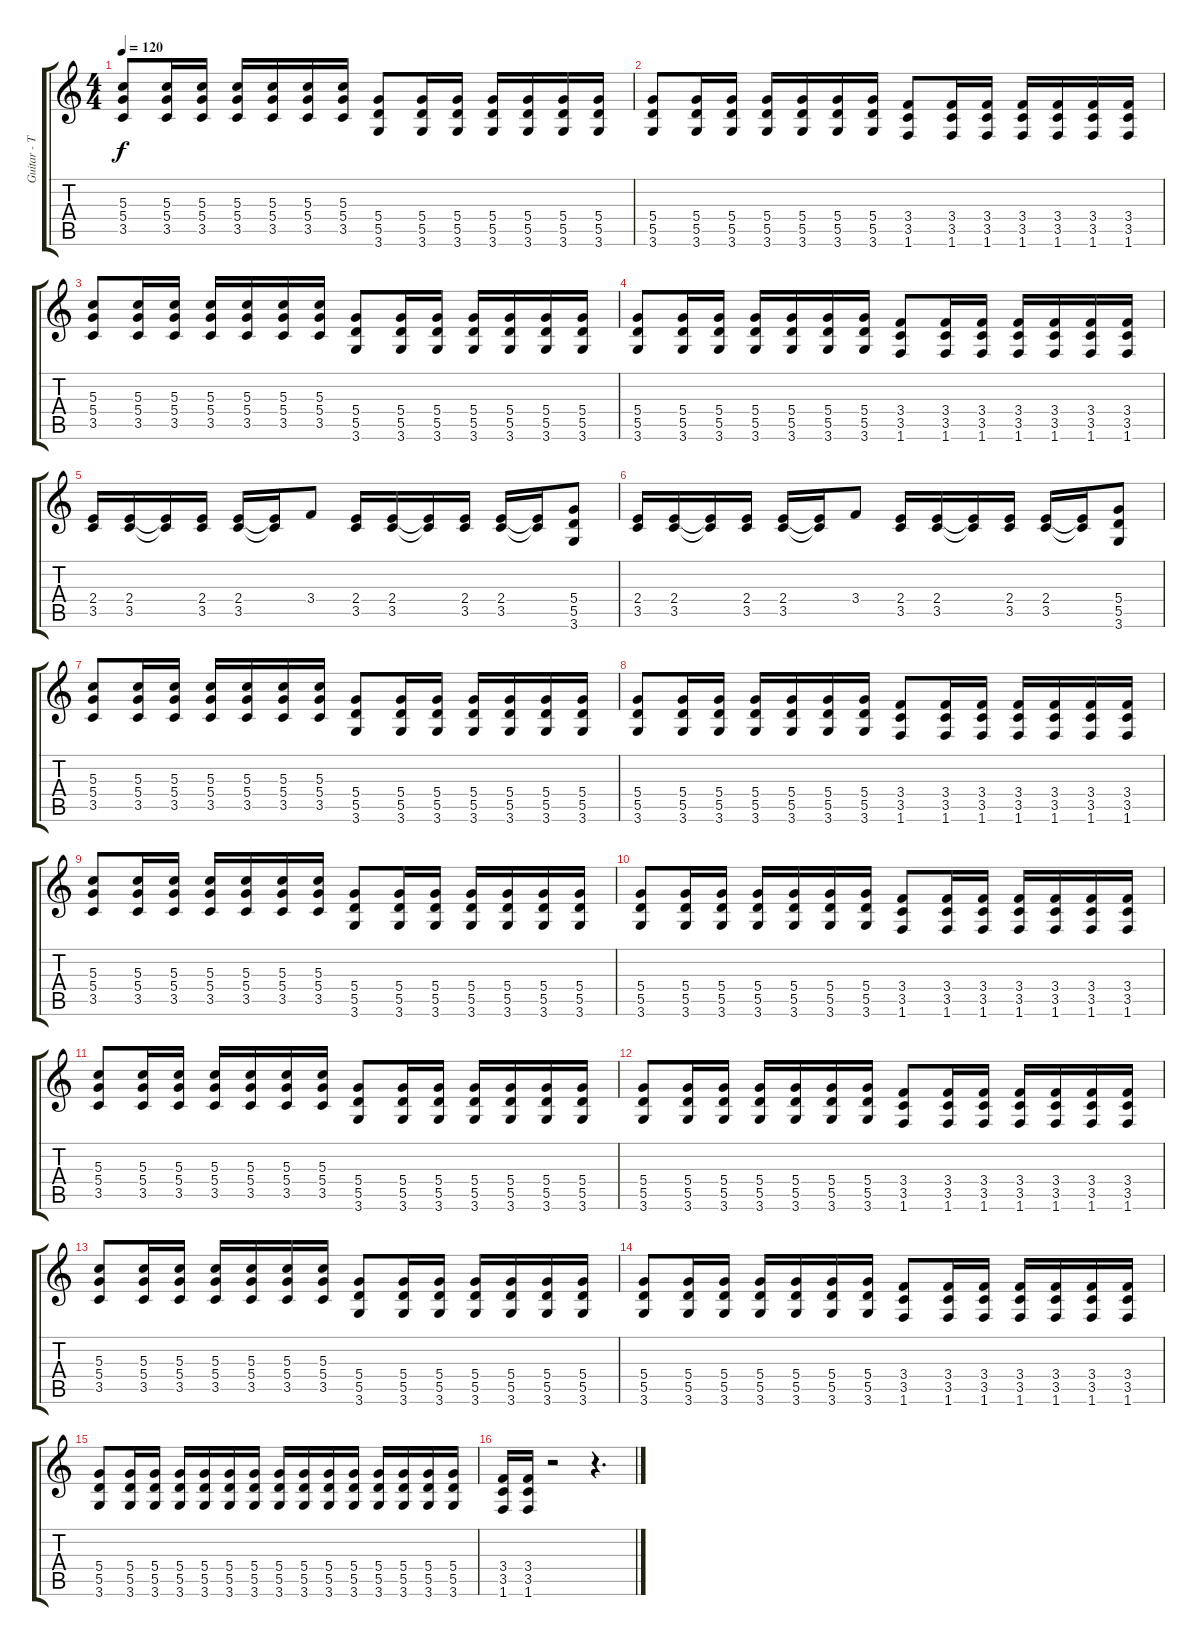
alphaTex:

\track ("Guitar - Tom Mattew Delonge" "Guitar - T") {instrument distortionguitar}
\staff {score tabs}
\tuning (E4 B3 G3 D3 A2 E2) {hide}
\ts (4 4)
\tempo 120
\clef g2
\ks c
(5.3 5.4 3.5).8{dy f} (5.3 5.4 3.5).16 (5.3 5.4 3.5).16 (5.3 5.4 3.5).16 (5.3 5.4 3.5).16 (5.3 5.4 3.5).16 (5.3 5.4 3.5).16 (5.4 5.5 3.6).8 (5.4 5.5 3.6).16 (5.4 5.5 3.6).16 (5.4 5.5 3.6).16 (5.4 5.5 3.6).16 (5.4 5.5 3.6).16 (5.4 5.5 3.6).16 |
(5.4 5.5 3.6).8 (5.4 5.5 3.6).16 (5.4 5.5 3.6).16 (5.4 5.5 3.6).16 (5.4 5.5 3.6).16 (5.4 5.5 3.6).16 (5.4 5.5 3.6).16 (3.4 3.5 1.6).8 (3.4 3.5 1.6).16 (3.4 3.5 1.6).16 (3.4 3.5 1.6).16 (3.4 3.5 1.6).16 (3.4 3.5 1.6).16 (3.4 3.5 1.6).16 |
(5.3 5.4 3.5).8 (5.3 5.4 3.5).16 (5.3 5.4 3.5).16 (5.3 5.4 3.5).16 (5.3 5.4 3.5).16 (5.3 5.4 3.5).16 (5.3 5.4 3.5).16 (5.4 5.5 3.6).8 (5.4 5.5 3.6).16 (5.4 5.5 3.6).16 (5.4 5.5 3.6).16 (5.4 5.5 3.6).16 (5.4 5.5 3.6).16 (5.4 5.5 3.6).16 |
(5.4 5.5 3.6).8 (5.4 5.5 3.6).16 (5.4 5.5 3.6).16 (5.4 5.5 3.6).16 (5.4 5.5 3.6).16 (5.4 5.5 3.6).16 (5.4 5.5 3.6).16 (3.4 3.5 1.6).8 (3.4 3.5 1.6).16 (3.4 3.5 1.6).16 (3.4 3.5 1.6).16 (3.4 3.5 1.6).16 (3.4 3.5 1.6).16 (3.4 3.5 1.6).16 |
(2.4 3.5).16 (2.4 3.5).16 (2.4{t} 3.5{t}).16 (2.4 3.5).16 (2.4 3.5).16 (2.4{t} 3.5{t}).16 3.4.8 (2.4 3.5).16 (2.4 3.5).16 (2.4{t} 3.5{t}).16 (2.4 3.5).16 (2.4 3.5).16 (2.4{t} 3.5{t}).16 (5.4 5.5 3.6).8 |
(2.4 3.5).16 (2.4 3.5).16 (2.4{t} 3.5{t}).16 (2.4 3.5).16 (2.4 3.5).16 (2.4{t} 3.5{t}).16 3.4.8 (2.4 3.5).16 (2.4 3.5).16 (2.4{t} 3.5{t}).16 (2.4 3.5).16 (2.4 3.5).16 (2.4{t} 3.5{t}).16 (5.4 5.5 3.6).8 |
(5.3 5.4 3.5).8 (5.3 5.4 3.5).16 (5.3 5.4 3.5).16 (5.3 5.4 3.5).16 (5.3 5.4 3.5).16 (5.3 5.4 3.5).16 (5.3 5.4 3.5).16 (5.4 5.5 3.6).8 (5.4 5.5 3.6).16 (5.4 5.5 3.6).16 (5.4 5.5 3.6).16 (5.4 5.5 3.6).16 (5.4 5.5 3.6).16 (5.4 5.5 3.6).16 |
(5.4 5.5 3.6).8 (5.4 5.5 3.6).16 (5.4 5.5 3.6).16 (5.4 5.5 3.6).16 (5.4 5.5 3.6).16 (5.4 5.5 3.6).16 (5.4 5.5 3.6).16 (3.4 3.5 1.6).8 (3.4 3.5 1.6).16 (3.4 3.5 1.6).16 (3.4 3.5 1.6).16 (3.4 3.5 1.6).16 (3.4 3.5 1.6).16 (3.4 3.5 1.6).16 |
(5.3 5.4 3.5).8 (5.3 5.4 3.5).16 (5.3 5.4 3.5).16 (5.3 5.4 3.5).16 (5.3 5.4 3.5).16 (5.3 5.4 3.5).16 (5.3 5.4 3.5).16 (5.4 5.5 3.6).8 (5.4 5.5 3.6).16 (5.4 5.5 3.6).16 (5.4 5.5 3.6).16 (5.4 5.5 3.6).16 (5.4 5.5 3.6).16 (5.4 5.5 3.6).16 |
(5.4 5.5 3.6).8 (5.4 5.5 3.6).16 (5.4 5.5 3.6).16 (5.4 5.5 3.6).16 (5.4 5.5 3.6).16 (5.4 5.5 3.6).16 (5.4 5.5 3.6).16 (3.4 3.5 1.6).8 (3.4 3.5 1.6).16 (3.4 3.5 1.6).16 (3.4 3.5 1.6).16 (3.4 3.5 1.6).16 (3.4 3.5 1.6).16 (3.4 3.5 1.6).16 |
(5.3 5.4 3.5).8 (5.3 5.4 3.5).16 (5.3 5.4 3.5).16 (5.3 5.4 3.5).16 (5.3 5.4 3.5).16 (5.3 5.4 3.5).16 (5.3 5.4 3.5).16 (5.4 5.5 3.6).8 (5.4 5.5 3.6).16 (5.4 5.5 3.6).16 (5.4 5.5 3.6).16 (5.4 5.5 3.6).16 (5.4 5.5 3.6).16 (5.4 5.5 3.6).16 |
(5.4 5.5 3.6).8 (5.4 5.5 3.6).16 (5.4 5.5 3.6).16 (5.4 5.5 3.6).16 (5.4 5.5 3.6).16 (5.4 5.5 3.6).16 (5.4 5.5 3.6).16 (3.4 3.5 1.6).8 (3.4 3.5 1.6).16 (3.4 3.5 1.6).16 (3.4 3.5 1.6).16 (3.4 3.5 1.6).16 (3.4 3.5 1.6).16 (3.4 3.5 1.6).16 |
(5.3 5.4 3.5).8 (5.3 5.4 3.5).16 (5.3 5.4 3.5).16 (5.3 5.4 3.5).16 (5.3 5.4 3.5).16 (5.3 5.4 3.5).16 (5.3 5.4 3.5).16 (5.4 5.5 3.6).8 (5.4 5.5 3.6).16 (5.4 5.5 3.6).16 (5.4 5.5 3.6).16 (5.4 5.5 3.6).16 (5.4 5.5 3.6).16 (5.4 5.5 3.6).16 |
(5.4 5.5 3.6).8 (5.4 5.5 3.6).16 (5.4 5.5 3.6).16 (5.4 5.5 3.6).16 (5.4 5.5 3.6).16 (5.4 5.5 3.6).16 (5.4 5.5 3.6).16 (3.4 3.5 1.6).8 (3.4 3.5 1.6).16 (3.4 3.5 1.6).16 (3.4 3.5 1.6).16 (3.4 3.5 1.6).16 (3.4 3.5 1.6).16 (3.4 3.5 1.6).16 |
(5.4 5.5 3.6).8 (5.4 5.5 3.6).16 (5.4 5.5 3.6).16 (5.4 5.5 3.6).16 (5.4 5.5 3.6).16 (5.4 5.5 3.6).16 (5.4 5.5 3.6).16 (5.4 5.5 3.6).16 (5.4 5.5 3.6).16 (5.4 5.5 3.6).16 (5.4 5.5 3.6).16 (5.4 5.5 3.6).16 (5.4 5.5 3.6).16 (5.4 5.5 3.6).16 (5.4 5.5 3.6).16 |
(3.4 3.5 1.6).16 (3.4 3.5 1.6).16 r.2 r.4{d}
